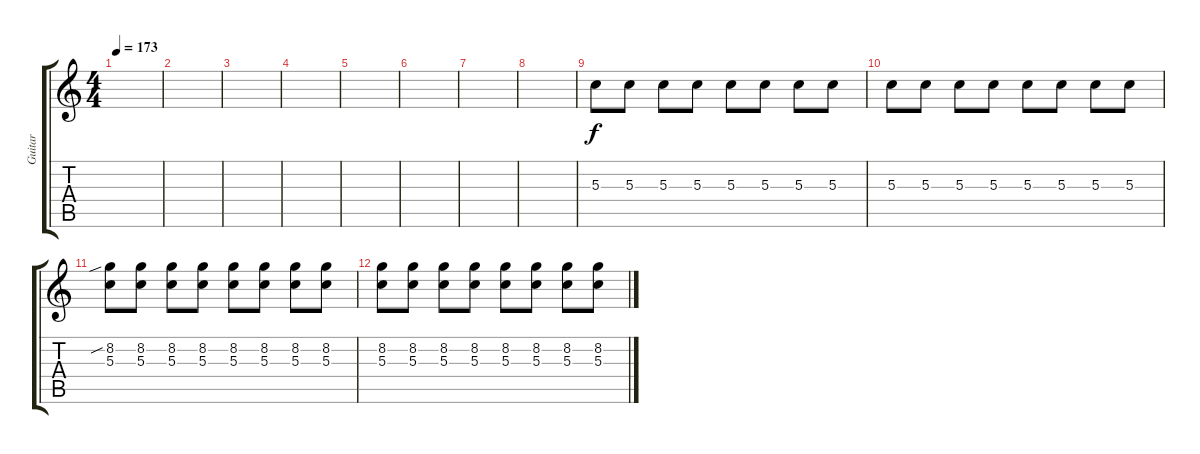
\track ("Guitar" "Guitar") {instrument distortionguitar}
\staff {score tabs}
\tuning (E4 B3 G3 D3 A2 E2) {hide}
\ts (4 4)
\tempo 173
\clef g2
\ks c
|
|
|
|
|
|
|
|
5.3.8 5.3.8 5.3.8 5.3.8 5.3.8 5.3.8 5.3.8 5.3.8 |
5.3.8 5.3.8 5.3.8 5.3.8 5.3.8 5.3.8 5.3.8 5.3.8 |
(8.2{sib} 5.3).8 (8.2 5.3).8 (8.2 5.3).8 (8.2 5.3).8 (8.2 5.3).8 (8.2 5.3).8 (8.2 5.3).8 (8.2 5.3).8 |
(8.2 5.3).8 (8.2 5.3).8 (8.2 5.3).8 (8.2 5.3).8 (8.2 5.3).8 (8.2 5.3).8 (8.2 5.3).8 (8.2 5.3).8
